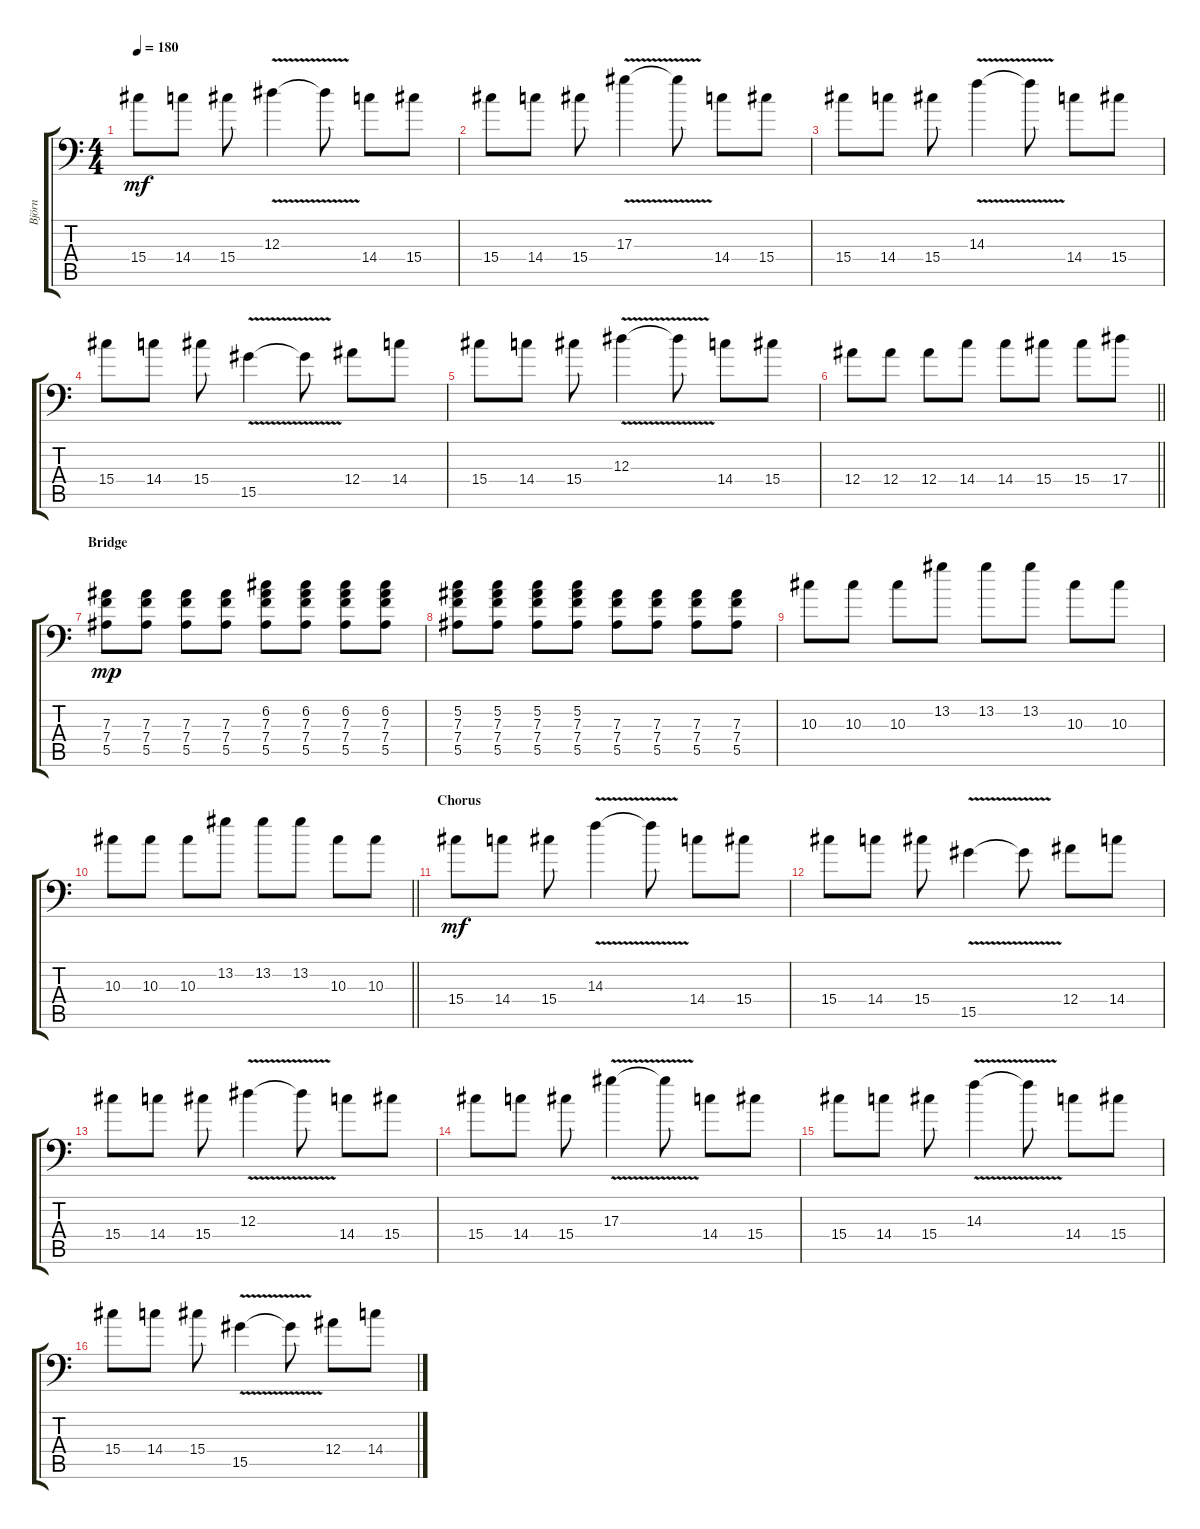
\track ("Björn" "Björn") {instrument distortionguitar}
\staff {score tabs}
\tuning (C4 G3 Eb3 Bb2 F2 Bb1) {hide}
\ts (4 4)
\tempo 180
\clef f4
\ks c
15.4.8{dy mf} 14.4.8 15.4.8 12.3{v}.4 12.3{t}.8 14.4.8 15.4.8 |
15.4.8 14.4.8 15.4.8 17.3{v}.4 17.3{t}.8 14.4.8 15.4.8 |
15.4.8 14.4.8 15.4.8 14.3{v}.4 14.3{t}.8 14.4.8 15.4.8 |
15.4.8 14.4.8 15.4.8 15.5{v}.4 15.5{t}.8 12.4.8 14.4.8 |
15.4.8 14.4.8 15.4.8 12.3{v}.4 12.3{t}.8 14.4.8 15.4.8 |
\barLineRight lightlight
12.4.8 12.4.8 12.4.8 14.4.8 14.4.8 15.4.8 15.4.8 17.4.8 |
\section ("" "Bridge")
(7.3 7.4 5.5).8{dy mp instrument overdrivenguitar} (7.3 7.4 5.5).8 (7.3 7.4 5.5).8 (7.3 7.4 5.5).8 (6.2 7.3 7.4 5.5).8 (6.2 7.3 7.4 5.5).8 (6.2 7.3 7.4 5.5).8 (6.2 7.3 7.4 5.5).8 |
(5.2 7.3 7.4 5.5).8 (5.2 7.3 7.4 5.5).8 (5.2 7.3 7.4 5.5).8 (5.2 7.3 7.4 5.5).8 (7.3 7.4 5.5).8 (7.3 7.4 5.5).8 (7.3 7.4 5.5).8 (7.3 7.4 5.5).8 |
10.3.8{instrument distortionguitar} 10.3.8 10.3.8 13.2.8 13.2.8 13.2.8 10.3.8 10.3.8 |
\barLineRight lightlight
10.3.8 10.3.8 10.3.8 13.2.8 13.2.8 13.2.8 10.3.8 10.3.8 |
\section ("" "Chorus")
15.4.8{dy mf} 14.4.8 15.4.8 14.3{v}.4 14.3{t}.8 14.4.8 15.4.8 |
15.4.8 14.4.8 15.4.8 15.5{v}.4 15.5{t}.8 12.4.8 14.4.8 |
15.4.8 14.4.8 15.4.8 12.3{v}.4 12.3{t}.8 14.4.8 15.4.8 |
15.4.8 14.4.8 15.4.8 17.3{v}.4 17.3{t}.8 14.4.8 15.4.8 |
15.4.8 14.4.8 15.4.8 14.3{v}.4 14.3{t}.8 14.4.8 15.4.8 |
15.4.8 14.4.8 15.4.8 15.5{v}.4 15.5{t}.8 12.4.8 14.4.8
